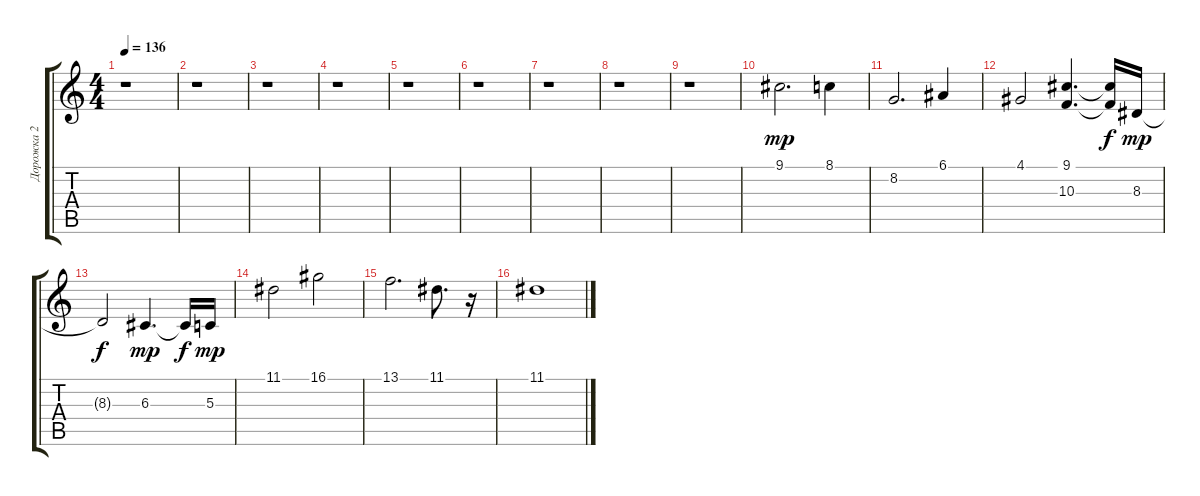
\track ("Дорожка 2" "Дорожка 2") {instrument violin}
\staff {score tabs}
\tuning (E4 B3 G3 D3 A2 E2) {hide}
\ts (4 4)
\tempo 136
\clef g2
\ks c
r.1{dy f} |
r.1 |
r.1 |
r.1 |
r.1 |
r.1 |
r.1 |
r.1 |
r.1 |
9.1.2{d dy mp} 8.1.4 |
8.2.2{d} 6.1.4 |
4.1.2 (9.1 10.3).4{d} (9.1{t} 10.3{t}).16{dy f} 8.3.16{dy mp} |
8.3{t}.2{dy f} 6.3.4{d dy mp} 6.3{t}.16{dy f} 5.3.16{dy mp volume 16} |
11.1.2 16.1.2 |
13.1.2{d} 11.1.8{d} r.16 |
11.1.1
